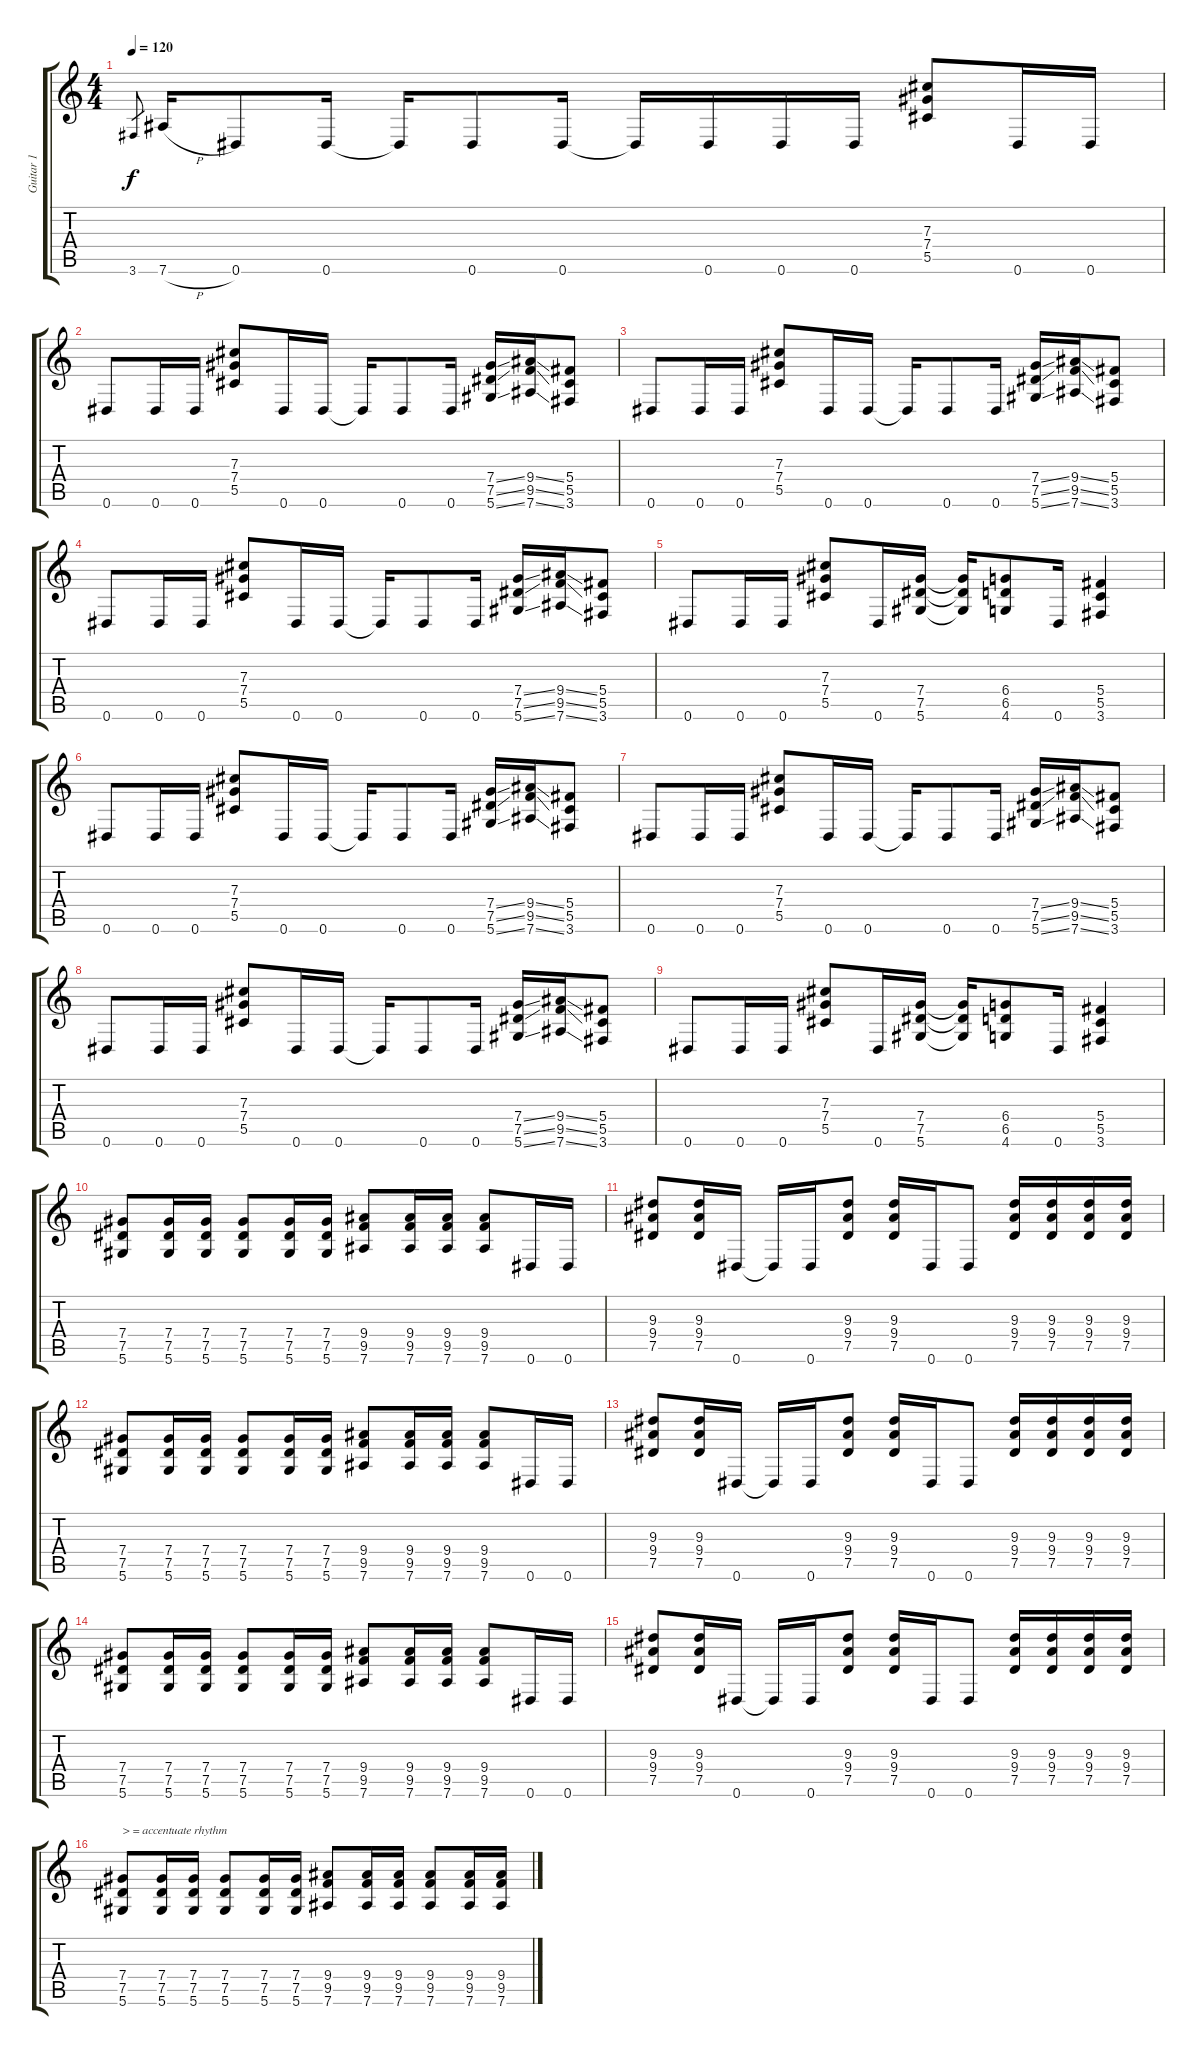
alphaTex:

\track ("Guitar 1" "Guitar 1") {instrument overdrivenguitar}
\staff {score tabs}
\tuning (Eb4 Bb3 Gb3 Db3 Ab2 Eb2) {hide}
\ts (4 4)
\tempo 120
\clef g2
\ks c
3.6.8{gr dy f} 7.6{h}.16 0.6.8 0.6.16 0.6{t}.16 0.6.8 0.6.16 0.6{t}.16 0.6.16 0.6.16 0.6.16 (7.3 7.4 5.5).8 0.6.16 0.6.16 |
0.6.8 0.6.16 0.6.16 (7.3 7.4 5.5).8 0.6.16 0.6.16 0.6{t}.16 0.6.8 0.6.16 (7.4{ss} 7.5{ss} 5.6{ss}).16 (9.4{ss} 9.5{ss} 7.6{ss}).16 (5.4 5.5 3.6).8 |
0.6.8 0.6.16 0.6.16 (7.3 7.4 5.5).8 0.6.16 0.6.16 0.6{t}.16 0.6.8 0.6.16 (7.4{ss} 7.5{ss} 5.6{ss}).16 (9.4{ss} 9.5{ss} 7.6{ss}).16 (5.4 5.5 3.6).8 |
0.6.8 0.6.16 0.6.16 (7.3 7.4 5.5).8 0.6.16 0.6.16 0.6{t}.16 0.6.8 0.6.16 (7.4{ss} 7.5{ss} 5.6{ss}).16 (9.4{ss} 9.5{ss} 7.6{ss}).16 (5.4 5.5 3.6).8 |
0.6.8 0.6.16 0.6.16 (7.3 7.4 5.5).8 0.6.16 (7.4 7.5 5.6).16 (7.4{t} 7.5{t} 5.6{t}).16 (6.4 6.5 4.6).8 0.6.16 (5.4 5.5 3.6).4 |
0.6.8 0.6.16 0.6.16 (7.3 7.4 5.5).8 0.6.16 0.6.16 0.6{t}.16 0.6.8 0.6.16 (7.4{ss} 7.5{ss} 5.6{ss}).16 (9.4{ss} 9.5{ss} 7.6{ss}).16 (5.4 5.5 3.6).8 |
0.6.8 0.6.16 0.6.16 (7.3 7.4 5.5).8 0.6.16 0.6.16 0.6{t}.16 0.6.8 0.6.16 (7.4{ss} 7.5{ss} 5.6{ss}).16 (9.4{ss} 9.5{ss} 7.6{ss}).16 (5.4 5.5 3.6).8 |
0.6.8 0.6.16 0.6.16 (7.3 7.4 5.5).8 0.6.16 0.6.16 0.6{t}.16 0.6.8 0.6.16 (7.4{ss} 7.5{ss} 5.6{ss}).16 (9.4{ss} 9.5{ss} 7.6{ss}).16 (5.4 5.5 3.6).8 |
0.6.8 0.6.16 0.6.16 (7.3 7.4 5.5).8 0.6.16 (7.4 7.5 5.6).16 (7.4{t} 7.5{t} 5.6{t}).16 (6.4 6.5 4.6).8 0.6.16 (5.4 5.5 3.6).4 |
(7.4 7.5 5.6).8 (7.4 7.5 5.6).16 (7.4 7.5 5.6).16 (7.4 7.5 5.6).8 (7.4 7.5 5.6).16 (7.4 7.5 5.6).16 (9.4 9.5 7.6).8 (9.4 9.5 7.6).16 (9.4 9.5 7.6).16 (9.4 9.5 7.6).8 0.6.16 0.6.16 |
(9.3 9.4 7.5).8 (9.3 9.4 7.5).16 0.6.16 0.6{t}.16 0.6.16 (9.3 9.4 7.5).8 (9.3 9.4 7.5).16 0.6.16 0.6.8 (9.3 9.4 7.5).16 (9.3 9.4 7.5).16 (9.3 9.4 7.5).16 (9.3 9.4 7.5).16 |
(7.4 7.5 5.6).8 (7.4 7.5 5.6).16 (7.4 7.5 5.6).16 (7.4 7.5 5.6).8 (7.4 7.5 5.6).16 (7.4 7.5 5.6).16 (9.4 9.5 7.6).8 (9.4 9.5 7.6).16 (9.4 9.5 7.6).16 (9.4 9.5 7.6).8 0.6.16 0.6.16 |
(9.3 9.4 7.5).8 (9.3 9.4 7.5).16 0.6.16 0.6{t}.16 0.6.16 (9.3 9.4 7.5).8 (9.3 9.4 7.5).16 0.6.16 0.6.8 (9.3 9.4 7.5).16 (9.3 9.4 7.5).16 (9.3 9.4 7.5).16 (9.3 9.4 7.5).16 |
(7.4 7.5 5.6).8 (7.4 7.5 5.6).16 (7.4 7.5 5.6).16 (7.4 7.5 5.6).8 (7.4 7.5 5.6).16 (7.4 7.5 5.6).16 (9.4 9.5 7.6).8 (9.4 9.5 7.6).16 (9.4 9.5 7.6).16 (9.4 9.5 7.6).8 0.6.16 0.6.16 |
(9.3 9.4 7.5).8 (9.3 9.4 7.5).16 0.6.16 0.6{t}.16 0.6.16 (9.3 9.4 7.5).8 (9.3 9.4 7.5).16 0.6.16 0.6.8 (9.3 9.4 7.5).16 (9.3 9.4 7.5).16 (9.3 9.4 7.5).16 (9.3 9.4 7.5).16 |
(7.4 7.5 5.6).8{txt "> = accentuate rhythm"} (7.4 7.5 5.6).16 (7.4 7.5 5.6).16 (7.4 7.5 5.6).8 (7.4 7.5 5.6).16 (7.4 7.5 5.6).16 (9.4 9.5 7.6).8 (9.4 9.5 7.6).16 (9.4 9.5 7.6).16 (9.4 9.5 7.6).8 (9.4 9.5 7.6).16 (9.4 9.5 7.6).16
